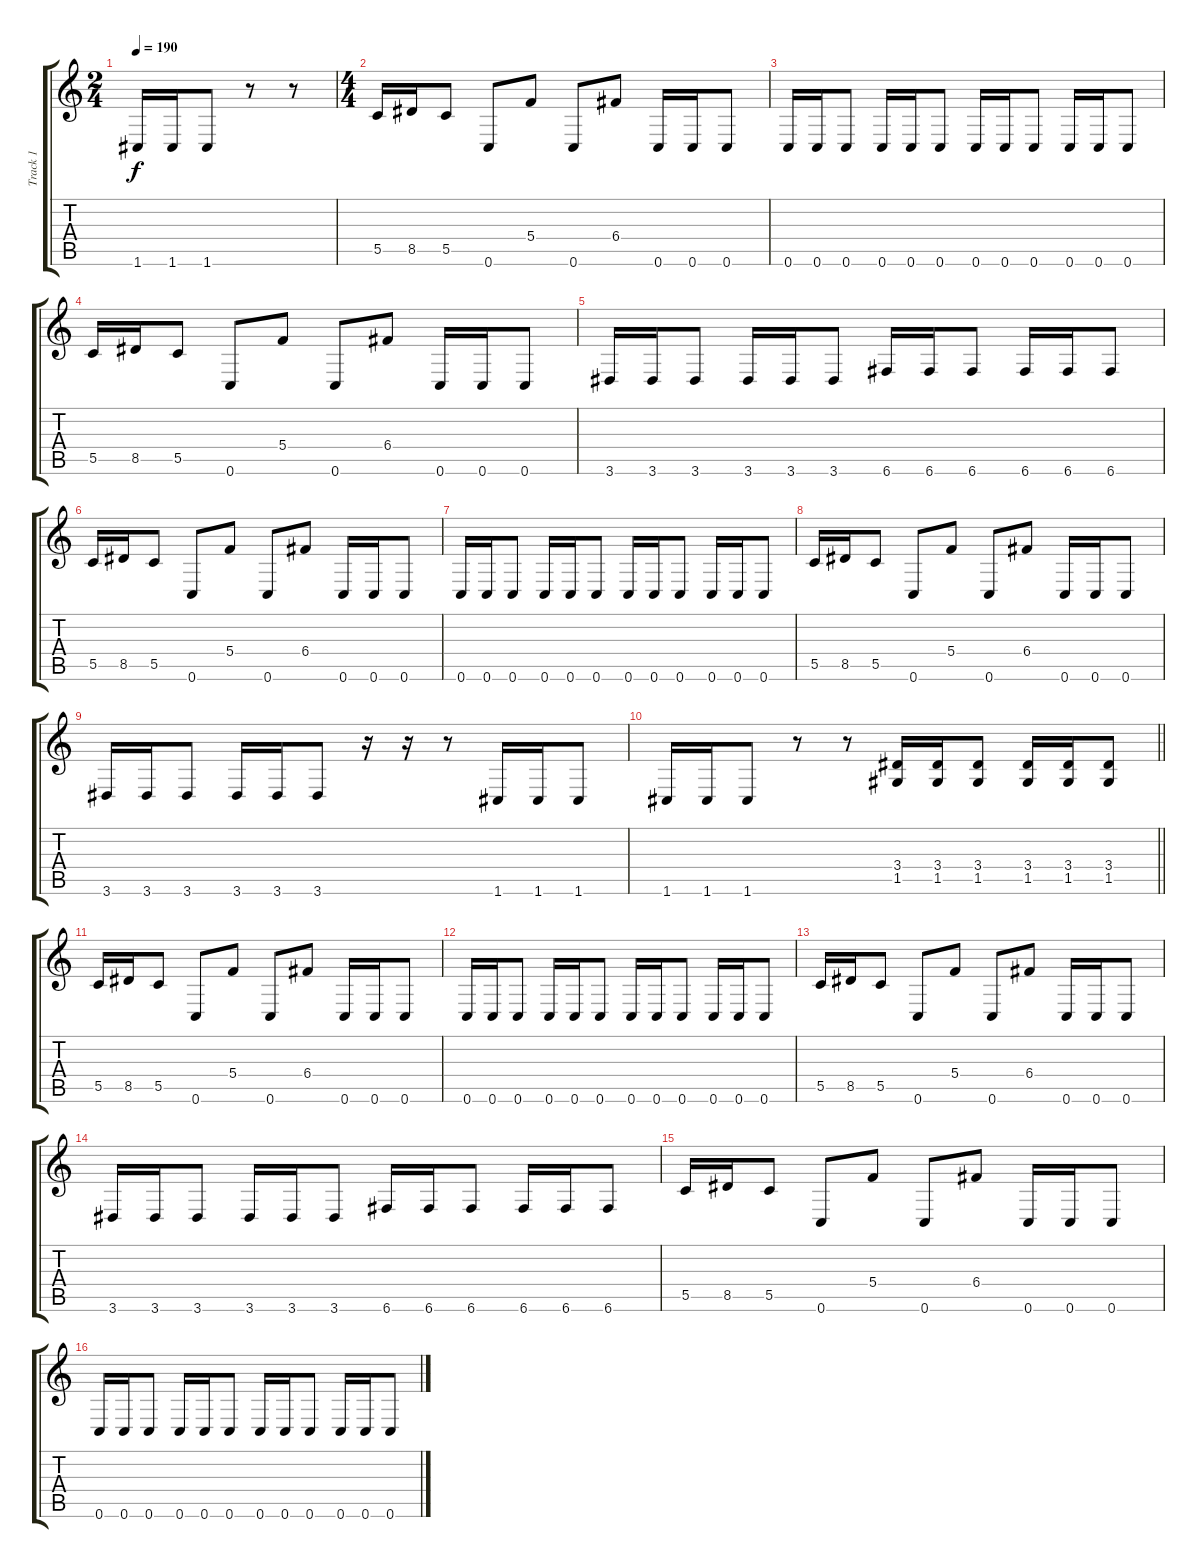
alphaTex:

\track ("Track 1" "Track 1") {instrument distortionguitar}
\staff {score tabs}
\tuning (D4 A3 F3 C3 G2 C2) {hide}
\ts (2 4)
\tempo 190
\clef g2
\ks c
1.6.16{dy f} 1.6.16 1.6.8 r.8 r.8 |
\ts (4 4)
5.5.16 8.5.16 5.5.8 0.6.8 5.4.8 0.6.8 6.4.8 0.6.16 0.6.16 0.6.8 |
0.6.16 0.6.16 0.6.8 0.6.16 0.6.16 0.6.8 0.6.16 0.6.16 0.6.8 0.6.16 0.6.16 0.6.8 |
5.5.16 8.5.16 5.5.8 0.6.8 5.4.8 0.6.8 6.4.8 0.6.16 0.6.16 0.6.8 |
3.6.16 3.6.16 3.6.8 3.6.16 3.6.16 3.6.8 6.6.16 6.6.16 6.6.8 6.6.16 6.6.16 6.6.8 |
5.5.16 8.5.16 5.5.8 0.6.8 5.4.8 0.6.8 6.4.8 0.6.16 0.6.16 0.6.8 |
0.6.16 0.6.16 0.6.8 0.6.16 0.6.16 0.6.8 0.6.16 0.6.16 0.6.8 0.6.16 0.6.16 0.6.8 |
5.5.16 8.5.16 5.5.8 0.6.8 5.4.8 0.6.8 6.4.8 0.6.16 0.6.16 0.6.8 |
3.6.16 3.6.16 3.6.8 3.6.16 3.6.16 3.6.8 r.16 r.16 r.8 1.6.16 1.6.16 1.6.8 |
\barLineRight lightlight
1.6.16 1.6.16 1.6.8 r.8 r.8 (3.4 1.5).16 (3.4 1.5).16 (3.4 1.5).8 (3.4 1.5).16 (3.4 1.5).16 (3.4 1.5).8 |
\section ("" "")
5.5.16 8.5.16 5.5.8 0.6.8 5.4.8 0.6.8 6.4.8 0.6.16 0.6.16 0.6.8 |
0.6.16 0.6.16 0.6.8 0.6.16 0.6.16 0.6.8 0.6.16 0.6.16 0.6.8 0.6.16 0.6.16 0.6.8 |
5.5.16 8.5.16 5.5.8 0.6.8 5.4.8 0.6.8 6.4.8 0.6.16 0.6.16 0.6.8 |
3.6.16 3.6.16 3.6.8 3.6.16 3.6.16 3.6.8 6.6.16 6.6.16 6.6.8 6.6.16 6.6.16 6.6.8 |
5.5.16 8.5.16 5.5.8 0.6.8 5.4.8 0.6.8 6.4.8 0.6.16 0.6.16 0.6.8 |
0.6.16 0.6.16 0.6.8 0.6.16 0.6.16 0.6.8 0.6.16 0.6.16 0.6.8 0.6.16 0.6.16 0.6.8
